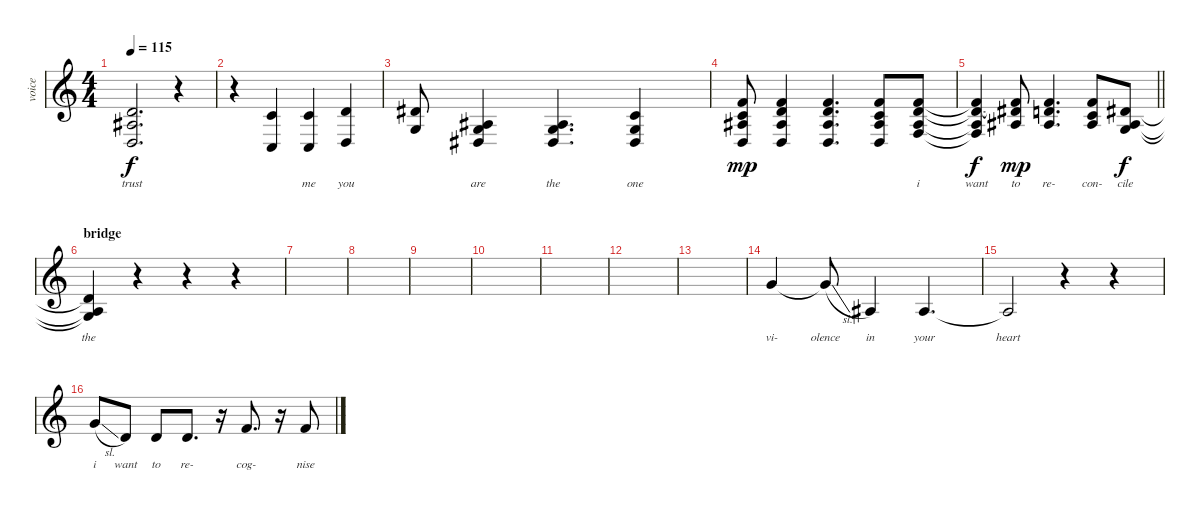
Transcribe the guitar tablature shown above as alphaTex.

\track ("voice" "voice") {instrument sopranosax}
\staff {score}
\tuning (E4 B3 G3 D3 A2 E2) {hide}
\ts (4 4)
\tempo 115
\clef g2
\ks c
(3.2{t} 3.3{t} 0.4{t}).2{d lyrics (0 "trust") lyrics (1 "") lyrics (2 "") lyrics (3 "") lyrics (4 "") dy f} r.4 |
r.4 (1.2 3.5).4{lyrics (0 "") lyrics (1 "") lyrics (2 "") lyrics (3 "") lyrics (4 "")} (1.2 3.5).4{lyrics (0 "me") lyrics (1 "") lyrics (2 "") lyrics (3 "") lyrics (4 "")} (3.2 0.4).4{lyrics (0 "you") lyrics (1 "") lyrics (2 "") lyrics (3 "") lyrics (4 "")} |
(4.2 5.4).8{lyrics (0 "") lyrics (1 "") lyrics (2 "") lyrics (3 "") lyrics (4 "")} (3.3 5.4 6.5).4{lyrics (0 "are") lyrics (1 "") lyrics (2 "") lyrics (3 "") lyrics (4 "")} (3.3 5.4 6.5).4{d lyrics (0 "the") lyrics (1 "") lyrics (2 "") lyrics (3 "") lyrics (4 "")} (1.2 0.3 1.4).4{lyrics (0 "one") lyrics (1 "") lyrics (2 "") lyrics (3 "") lyrics (4 "")} |
(1.1 1.2 3.3 0.4).8{lyrics (0 "") lyrics (1 "") lyrics (2 "") lyrics (3 "") lyrics (4 "") dy mp} (1.1 3.2 3.3 0.4).4{lyrics (0 "") lyrics (1 "") lyrics (2 "") lyrics (3 "") lyrics (4 "")} (1.1 3.2 3.3 0.4).4{d lyrics (0 "") lyrics (1 "") lyrics (2 "") lyrics (3 "") lyrics (4 "")} (1.1 1.2 3.3 0.4).8{lyrics (0 "") lyrics (1 "") lyrics (2 "") lyrics (3 "") lyrics (4 "")} (1.1 3.2 3.3 3.4).8{lyrics (0 "i") lyrics (1 "") lyrics (2 "") lyrics (3 "") lyrics (4 "")} |
\barLineRight lightlight
(1.1{t} 3.2{sl t} 3.3{t} 3.4{t}).4{lyrics (0 "want") lyrics (1 "") lyrics (2 "") lyrics (3 "") lyrics (4 "") dy f} (1.1 4.2 3.3).8{lyrics (0 "to") lyrics (1 "") lyrics (2 "") lyrics (3 "") lyrics (4 "") dy mp} (1.1 3.2 3.3).4{d lyrics (0 "re-") lyrics (1 "") lyrics (2 "") lyrics (3 "") lyrics (4 "")} (1.1 1.2 3.3).8{lyrics (0 "con-") lyrics (1 "") lyrics (2 "") lyrics (3 "") lyrics (4 "")} (4.2 3.3 5.4).8{lyrics (0 "cile") lyrics (1 "") lyrics (2 "") lyrics (3 "") lyrics (4 "") dy f} |
\section ("" "bridge")
(4.2{t} 3.3{t} 5.4{t}).4{lyrics (0 "the") lyrics (1 "") lyrics (2 "") lyrics (3 "") lyrics (4 "")} r.4 r.4 r.4 |
|
|
|
|
|
|
|
12.3.4{lyrics (0 "vi-") lyrics (1 "") lyrics (2 "") lyrics (3 "") lyrics (4 "")} 12.3{sl t}.8{lyrics (0 "olence") lyrics (1 "") lyrics (2 "") lyrics (3 "") lyrics (4 "")} 3.3.4{lyrics (0 "in") lyrics (1 "") lyrics (2 "") lyrics (3 "") lyrics (4 "")} 3.3.4{d lyrics (0 "your") lyrics (1 "") lyrics (2 "") lyrics (3 "") lyrics (4 "")} |
3.3{t}.2{lyrics (0 "heart") lyrics (1 "") lyrics (2 "") lyrics (3 "") lyrics (4 "")} r.4 r.4 |
8.2{sl}.8{lyrics (0 "i") lyrics (1 "") lyrics (2 "") lyrics (3 "") lyrics (4 "")} 3.2.8{lyrics (0 "want") lyrics (1 "") lyrics (2 "") lyrics (3 "") lyrics (4 "")} 3.2.8{lyrics (0 "to") lyrics (1 "") lyrics (2 "") lyrics (3 "") lyrics (4 "")} 3.2.8{d lyrics (0 "re-") lyrics (1 "") lyrics (2 "") lyrics (3 "") lyrics (4 "")} r.16 1.1.8{d lyrics (0 "cog-") lyrics (1 "") lyrics (2 "") lyrics (3 "") lyrics (4 "")} r.16 6.2{sl}.8{lyrics (0 "nise") lyrics (1 "") lyrics (2 "") lyrics (3 "") lyrics (4 "")}
